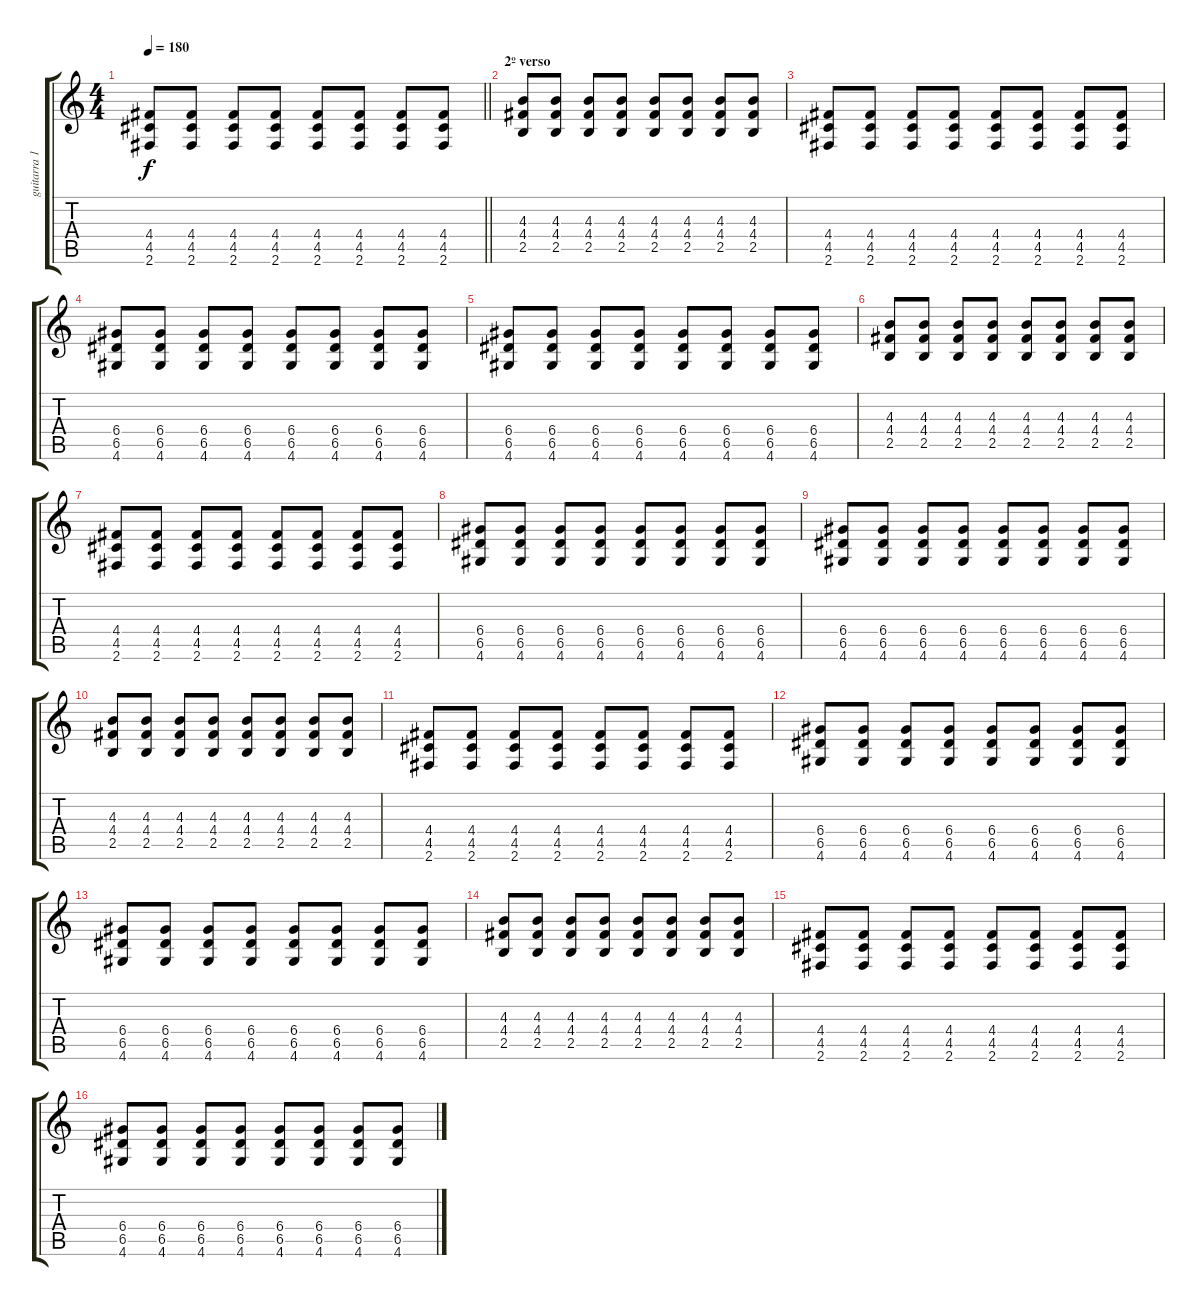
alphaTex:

\track ("guitarra 1" "guitarra 1") {instrument electricguitarmuted}
\staff {score tabs}
\tuning (E4 B3 G3 D3 A2 E2) {hide}
\ts (4 4)
\tempo 180
\clef g2
\barLineRight lightlight
\ks c
(4.4 4.5 2.6).8{dy f} (4.4 4.5 2.6).8 (4.4 4.5 2.6).8 (4.4 4.5 2.6).8 (4.4 4.5 2.6).8 (4.4 4.5 2.6).8 (4.4 4.5 2.6).8 (4.4 4.5 2.6).8 |
\section ("" "2º verso")
(4.3 4.4 2.5).8 (4.3 4.4 2.5).8 (4.3 4.4 2.5).8 (4.3 4.4 2.5).8 (4.3 4.4 2.5).8 (4.3 4.4 2.5).8 (4.3 4.4 2.5).8 (4.3 4.4 2.5).8 |
(4.4 4.5 2.6).8 (4.4 4.5 2.6).8 (4.4 4.5 2.6).8 (4.4 4.5 2.6).8 (4.4 4.5 2.6).8 (4.4 4.5 2.6).8 (4.4 4.5 2.6).8 (4.4 4.5 2.6).8 |
(6.4 6.5 4.6).8 (6.4 6.5 4.6).8 (6.4 6.5 4.6).8 (6.4 6.5 4.6).8 (6.4 6.5 4.6).8 (6.4 6.5 4.6).8 (6.4 6.5 4.6).8 (6.4 6.5 4.6).8 |
(6.4 6.5 4.6).8 (6.4 6.5 4.6).8 (6.4 6.5 4.6).8 (6.4 6.5 4.6).8 (6.4 6.5 4.6).8 (6.4 6.5 4.6).8 (6.4 6.5 4.6).8 (6.4 6.5 4.6).8 |
(4.3 4.4 2.5).8 (4.3 4.4 2.5).8 (4.3 4.4 2.5).8 (4.3 4.4 2.5).8 (4.3 4.4 2.5).8 (4.3 4.4 2.5).8 (4.3 4.4 2.5).8 (4.3 4.4 2.5).8 |
(4.4 4.5 2.6).8 (4.4 4.5 2.6).8 (4.4 4.5 2.6).8 (4.4 4.5 2.6).8 (4.4 4.5 2.6).8 (4.4 4.5 2.6).8 (4.4 4.5 2.6).8 (4.4 4.5 2.6).8 |
(6.4 6.5 4.6).8 (6.4 6.5 4.6).8 (6.4 6.5 4.6).8 (6.4 6.5 4.6).8 (6.4 6.5 4.6).8 (6.4 6.5 4.6).8 (6.4 6.5 4.6).8 (6.4 6.5 4.6).8 |
(6.4 6.5 4.6).8 (6.4 6.5 4.6).8 (6.4 6.5 4.6).8 (6.4 6.5 4.6).8 (6.4 6.5 4.6).8 (6.4 6.5 4.6).8 (6.4 6.5 4.6).8 (6.4 6.5 4.6).8 |
(4.3 4.4 2.5).8 (4.3 4.4 2.5).8 (4.3 4.4 2.5).8 (4.3 4.4 2.5).8 (4.3 4.4 2.5).8 (4.3 4.4 2.5).8 (4.3 4.4 2.5).8 (4.3 4.4 2.5).8 |
(4.4 4.5 2.6).8 (4.4 4.5 2.6).8 (4.4 4.5 2.6).8 (4.4 4.5 2.6).8 (4.4 4.5 2.6).8 (4.4 4.5 2.6).8 (4.4 4.5 2.6).8 (4.4 4.5 2.6).8 |
(6.4 6.5 4.6).8 (6.4 6.5 4.6).8 (6.4 6.5 4.6).8 (6.4 6.5 4.6).8 (6.4 6.5 4.6).8 (6.4 6.5 4.6).8 (6.4 6.5 4.6).8 (6.4 6.5 4.6).8 |
(6.4 6.5 4.6).8 (6.4 6.5 4.6).8 (6.4 6.5 4.6).8 (6.4 6.5 4.6).8 (6.4 6.5 4.6).8 (6.4 6.5 4.6).8 (6.4 6.5 4.6).8 (6.4 6.5 4.6).8 |
(4.3 4.4 2.5).8 (4.3 4.4 2.5).8 (4.3 4.4 2.5).8 (4.3 4.4 2.5).8 (4.3 4.4 2.5).8 (4.3 4.4 2.5).8 (4.3 4.4 2.5).8 (4.3 4.4 2.5).8 |
(4.4 4.5 2.6).8 (4.4 4.5 2.6).8 (4.4 4.5 2.6).8 (4.4 4.5 2.6).8 (4.4 4.5 2.6).8 (4.4 4.5 2.6).8 (4.4 4.5 2.6).8 (4.4 4.5 2.6).8 |
(6.4 6.5 4.6).8 (6.4 6.5 4.6).8 (6.4 6.5 4.6).8 (6.4 6.5 4.6).8 (6.4 6.5 4.6).8 (6.4 6.5 4.6).8 (6.4 6.5 4.6).8 (6.4 6.5 4.6).8
